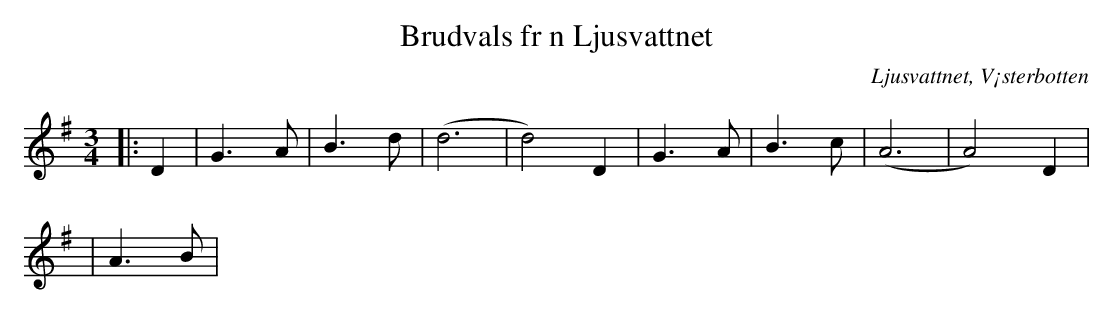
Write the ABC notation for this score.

X:1
T:Brudvals fr n Ljusvattnet
O:Ljusvattnet, V¡sterbotten
M:3/4
L:1/4
K:G
|: D | G>A | B>d | (d3 | d2)D | G>A | B>c | (A3 | A2)D |
|A>B |
